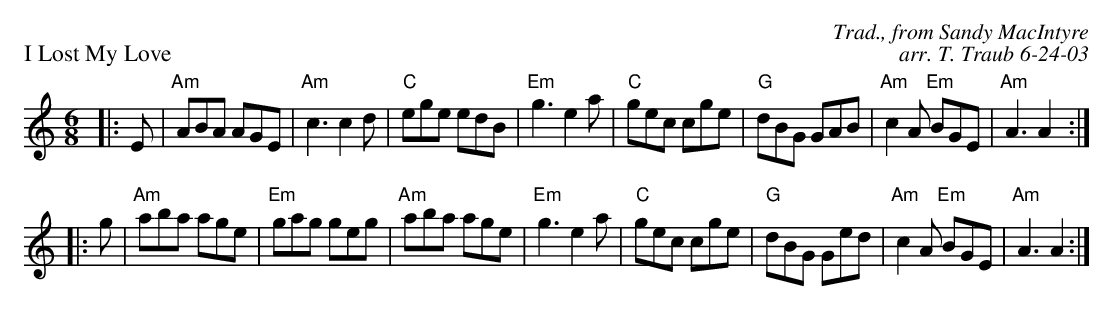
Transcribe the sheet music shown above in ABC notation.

X:1
P: I Lost My Love
C: Trad., from Sandy MacIntyre
C: arr. T. Traub 6-24-03
M: 6/8
K: Am
L: 1/8
|: E|"Am"ABA AGE|"Am"c3 c2 d|"C"ege edB|"Em"g3 e2 a|"C"gec cge|"G"dBG GAB|"Am"c2 A "Em"BGE|"Am" A3 A2 :|
|: g|"Am"aba age|"Em"gag geg|"Am"aba age|"Em"g3 e2 a|"C"gec cge|"G"dBG Ged|"Am"c2 A "Em"BGE|"Am" A3 A2 :|
